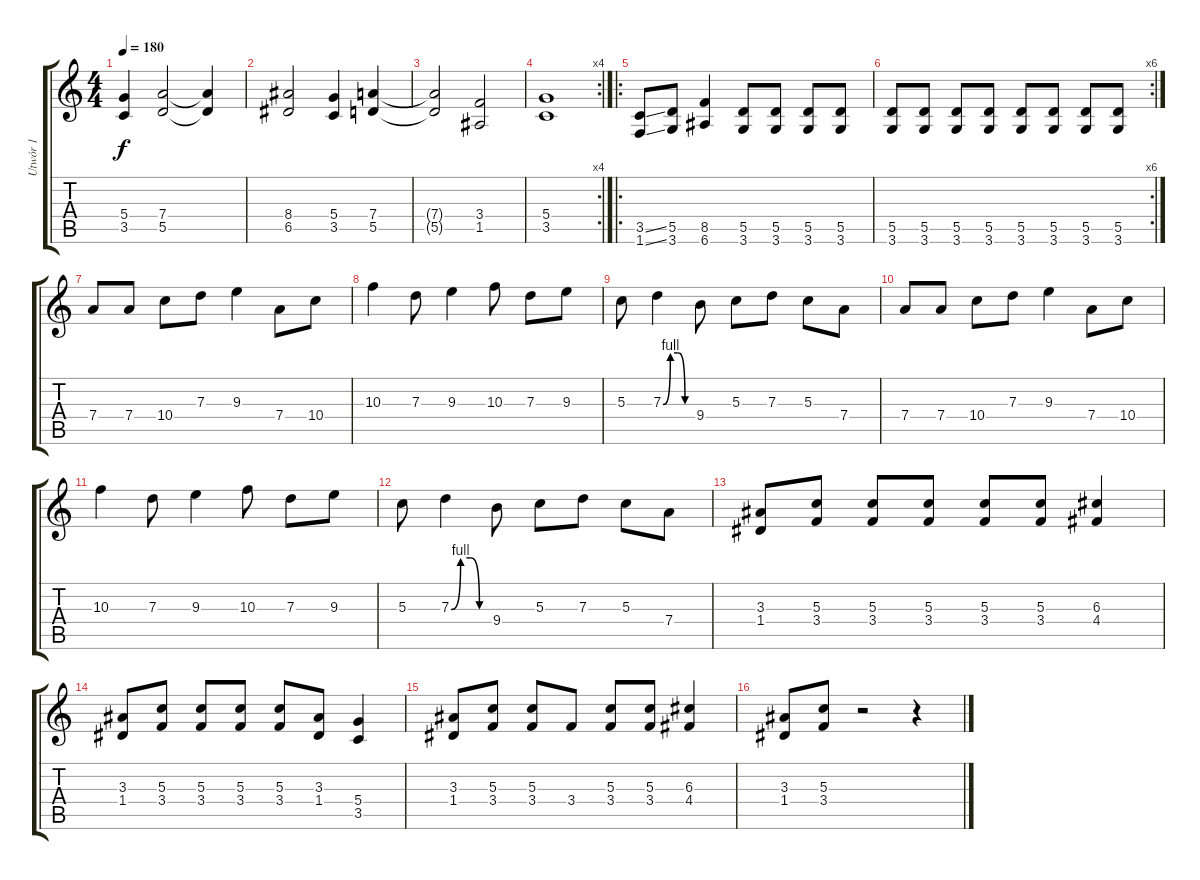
\track ("Utwór 1" "Utwór 1") {instrument distortionguitar}
\staff {score tabs}
\tuning (E4 B3 G3 D3 A2 E2) {hide}
\ts (4 4)
\tempo 180
\clef g2
\ks c
(5.4 3.5).4{dy f} (7.4 5.5).2 (7.4{t} 5.5{t}).4 |
(8.4 6.5).2 (5.4 3.5).4 (7.4 5.5).4 |
(7.4{t} 5.5{t}).2 (3.4 1.5).2 |
\rc 4
(5.4 3.5).1 |
\ro
(3.5{ss} 1.6{ss}).8 (5.5 3.6).8 (8.5 6.6).4 (5.5 3.6).8 (5.5 3.6).8 (5.5 3.6).8 (5.5 3.6).8 |
\rc 6
(5.5 3.6).8 (5.5 3.6).8 (5.5 3.6).8 (5.5 3.6).8 (5.5 3.6).8 (5.5 3.6).8 (5.5 3.6).8 (5.5 3.6).8 |
7.4.8 7.4.8 10.4.8 7.3.8 9.3.4 7.4.8 10.4.8 |
10.3.4 7.3.8 9.3.4 10.3.8 7.3.8 9.3.8 |
5.3.8 7.3{be (custom 0 0 15 4 30 4 45 0 60 0)}.4 9.4.8 5.3.8 7.3.8 5.3.8 7.4.8 |
7.4.8 7.4.8 10.4.8 7.3.8 9.3.4 7.4.8 10.4.8 |
10.3.4 7.3.8 9.3.4 10.3.8 7.3.8 9.3.8 |
5.3.8 7.3{be (custom 0 0 15 4 30 4 45 0 60 0)}.4 9.4.8 5.3.8 7.3.8 5.3.8 7.4.8 |
(3.3 1.4).8 (5.3 3.4).8 (5.3 3.4).8 (5.3 3.4).8 (5.3 3.4).8 (5.3 3.4).8 (6.3 4.4).4 |
(3.3 1.4).8 (5.3 3.4).8 (5.3 3.4).8 (5.3 3.4).8 (5.3 3.4).8 (3.3 1.4).8 (5.4 3.5).4 |
(3.3 1.4).8 (5.3 3.4).8 (5.3 3.4).8 3.4.8 (5.3 3.4).8 (5.3 3.4).8 (6.3 4.4).4 |
(3.3 1.4).8 (5.3 3.4).8 r.2 r.4
